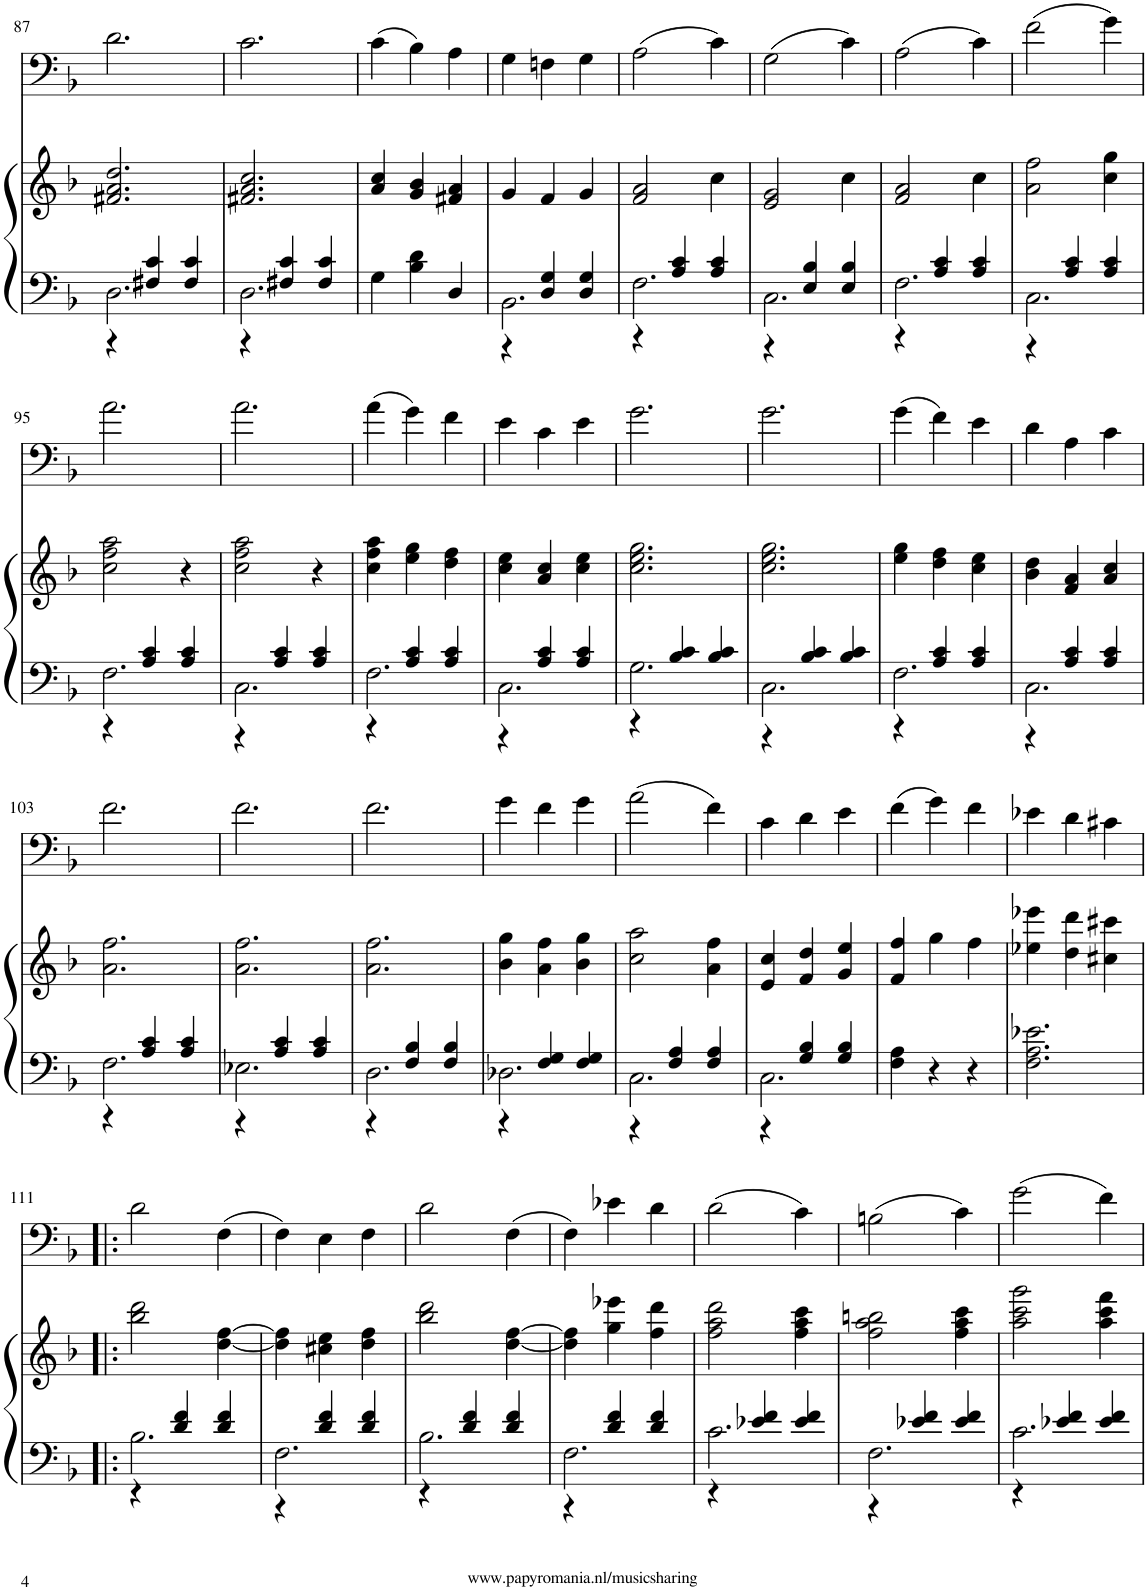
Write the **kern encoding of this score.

**kern	**kern	**kern
*part2	*part2	*part1
*staff3	*staff2	*staff1
*I"Piano	*	*I"Cello
*I'Pno	*	*
!!LO:PB:g=z
*clefF4	*clefG2	*clefF4
*k[b-]	*k[b-]	*k[b-]
*M3/4	*M3/4	*M3/4
=87	=87	=87
*^	*	*
2.D\	4r	2.f#X/ 2.a/ 2.dd/	2.d\
.	4F#X/ 4c/	.	.
.	4F#/ 4c/	.	.
=88	=88	=88	=88
2.D\	4r	2.f#X/ 2.a/ 2.cc/	2.c\
.	4F#X/ 4c/	.	.
.	4F#/ 4c/	.	.
*v	*v	*	*
=89	=89	=89
4G\	4a/ 4cc/	(4c\
4B-\ 4d\	4g/ 4b-/	4B-\)
4D/	4f#X/ 4a/	4A\
=90	=90	=90
*^	*	*
2.BB-\	4r	4g/	4G\
.	4D/ 4G/	4f/	4Fn\
.	4D/ 4G/	4g/	4G\
=91	=91	=91	=91
2.F\	4r	2f/ 2a/	(2A\
.	4A/ 4c/	.	.
.	4A/ 4c/	4cc\	4c\)
=92	=92	=92	=92
2.C\	4r	2e/ 2g/	(2G\
.	4E/ 4B-/	.	.
.	4E/ 4B-/	4cc\	4c\)
=93	=93	=93	=93
2.F\	4r	2f/ 2a/	(2A\
.	4A/ 4c/	.	.
.	4A/ 4c/	4cc\	4c\)
=94	=94	=94	=94
2.C\	4r	2a\ 2ff\	(2f\
.	4A/ 4c/	.	.
.	4A/ 4c/	4cc\ 4gg\	4g\)
!!LO:LB:g=z
=95	=95	=95	=95
2.F\	4r	2cc\ 2ff\ 2aa\	2.a\
.	4A/ 4c/	.	.
.	4A/ 4c/	4r	.
=96	=96	=96	=96
2.C\	4r	2cc\ 2ff\ 2aa\	2.a\
.	4A/ 4c/	.	.
.	4A/ 4c/	4r	.
=97	=97	=97	=97
2.F\	4r	4cc\ 4ff\ 4aa\	(4a\
.	4A/ 4c/	4ee\ 4gg\	4g\)
.	4A/ 4c/	4dd\ 4ff\	4f\
=98	=98	=98	=98
2.C\	4r	4cc\ 4ee\	4e\
.	4A/ 4c/	4a/ 4cc/	4c\
.	4A/ 4c/	4cc\ 4ee\	4e\
=99	=99	=99	=99
2.G\	4r	2.cc\ 2.ee\ 2.gg\	2.g\
.	4B-/ 4c/	.	.
.	4B-/ 4c/	.	.
=100	=100	=100	=100
2.C\	4r	2.cc\ 2.ee\ 2.gg\	2.g\
.	4B-/ 4c/	.	.
.	4B-/ 4c/	.	.
=101	=101	=101	=101
2.F\	4r	4ee\ 4gg\	(4g\
.	4A/ 4c/	4dd\ 4ff\	4f\)
.	4A/ 4c/	4cc\ 4ee\	4e\
=102	=102	=102	=102
2.C\	4r	4b-\ 4dd\	4d\
.	4A/ 4c/	4f/ 4a/	4A\
.	4A/ 4c/	4a/ 4cc/	4c\
!!LO:LB:g=z
=103	=103	=103	=103
2.F\	4r	2.a\ 2.ff\	2.f\
.	4A/ 4c/	.	.
.	4A/ 4c/	.	.
=104	=104	=104	=104
2.E-X\	4r	2.a\ 2.ff\	2.f\
.	4A/ 4c/	.	.
.	4A/ 4c/	.	.
=105	=105	=105	=105
2.D\	4r	2.a\ 2.ff\	2.f\
.	4F/ 4B-/	.	.
.	4F/ 4B-/	.	.
=106	=106	=106	=106
2.D-X\	4r	4b-\ 4gg\	4g\
.	4F/ 4G/	4a\ 4ff\	4f\
.	4F/ 4G/	4b-\ 4gg\	4g\
=107	=107	=107	=107
2.C\	4r	2cc\ 2aa\	(2a\
.	4F/ 4A/	.	.
.	4F/ 4A/	4a\ 4ff\	4f\)
=108	=108	=108	=108
2.C\	4r	4e/ 4cc/	4c\
.	4G/ 4B-/	4f/ 4dd/	4d\
.	4G/ 4B-/	4g/ 4ee/	4e\
*v	*v	*	*
=109	=109	=109
4F\ 4A\	4f/ 4ff/	(4f\
4r	4gg\	4g\)
4r	4ff\	4f\
=110	=110	=110
2.F\ 2.A\ 2.e-X\	4ee-X\ 4eee-X\	4e-X\
.	4dd\ 4ddd\	4d\
.	4cc#X\ 4ccc#X\	4c#X\
!!LO:LB:g=z
=111!|:	=111!|:	=111!|:
*^	*	*
2.B-\	4r	2bb-\ 2ddd\	2d\
.	4d/ 4f/	.	.
.	4d/ 4f/	[4dd\ [4ff\	(4F\
=112	=112	=112	=112
2.F\	4r	4dd\] 4ff\]	4F\)
.	4d/ 4f/	4cc#X\ 4ee\	4E\
.	4d/ 4f/	4dd\ 4ff\	4F\
=113	=113	=113	=113
2.B-\	4r	2bb-\ 2ddd\	2d\
.	4d/ 4f/	.	.
.	4d/ 4f/	[4dd\ [4ff\	(4F\
=114	=114	=114	=114
2.F\	4r	4dd\] 4ff\]	4F\)
.	4d/ 4f/	4gg\ 4eee-X\	4e-X\
.	4d/ 4f/	4ff\ 4ddd\	4d\
=115	=115	=115	=115
2.c\	4r	2ff\ 2aa\ 2ddd\	(2d\
.	4e-X/ 4f/	.	.
.	4e-/ 4f/	4ff\ 4aa\ 4ccc\	4c\)
=116	=116	=116	=116
2.F\	4r	2ff\ 2aa\ 2bbn\	(2Bn\
.	4e-X/ 4f/	.	.
.	4e-/ 4f/	4ff\ 4aa\ 4ccc\	4c\)
=117	=117	=117	=117
2.c\	4r	2aa\ 2ccc\ 2ggg\	(2g\
.	4e-X/ 4f/	.	.
.	4e-/ 4f/	4aa\ 4ccc\ 4fff\	4f\)
*v	*v	*	*
=	=	=
*-	*-	*-
